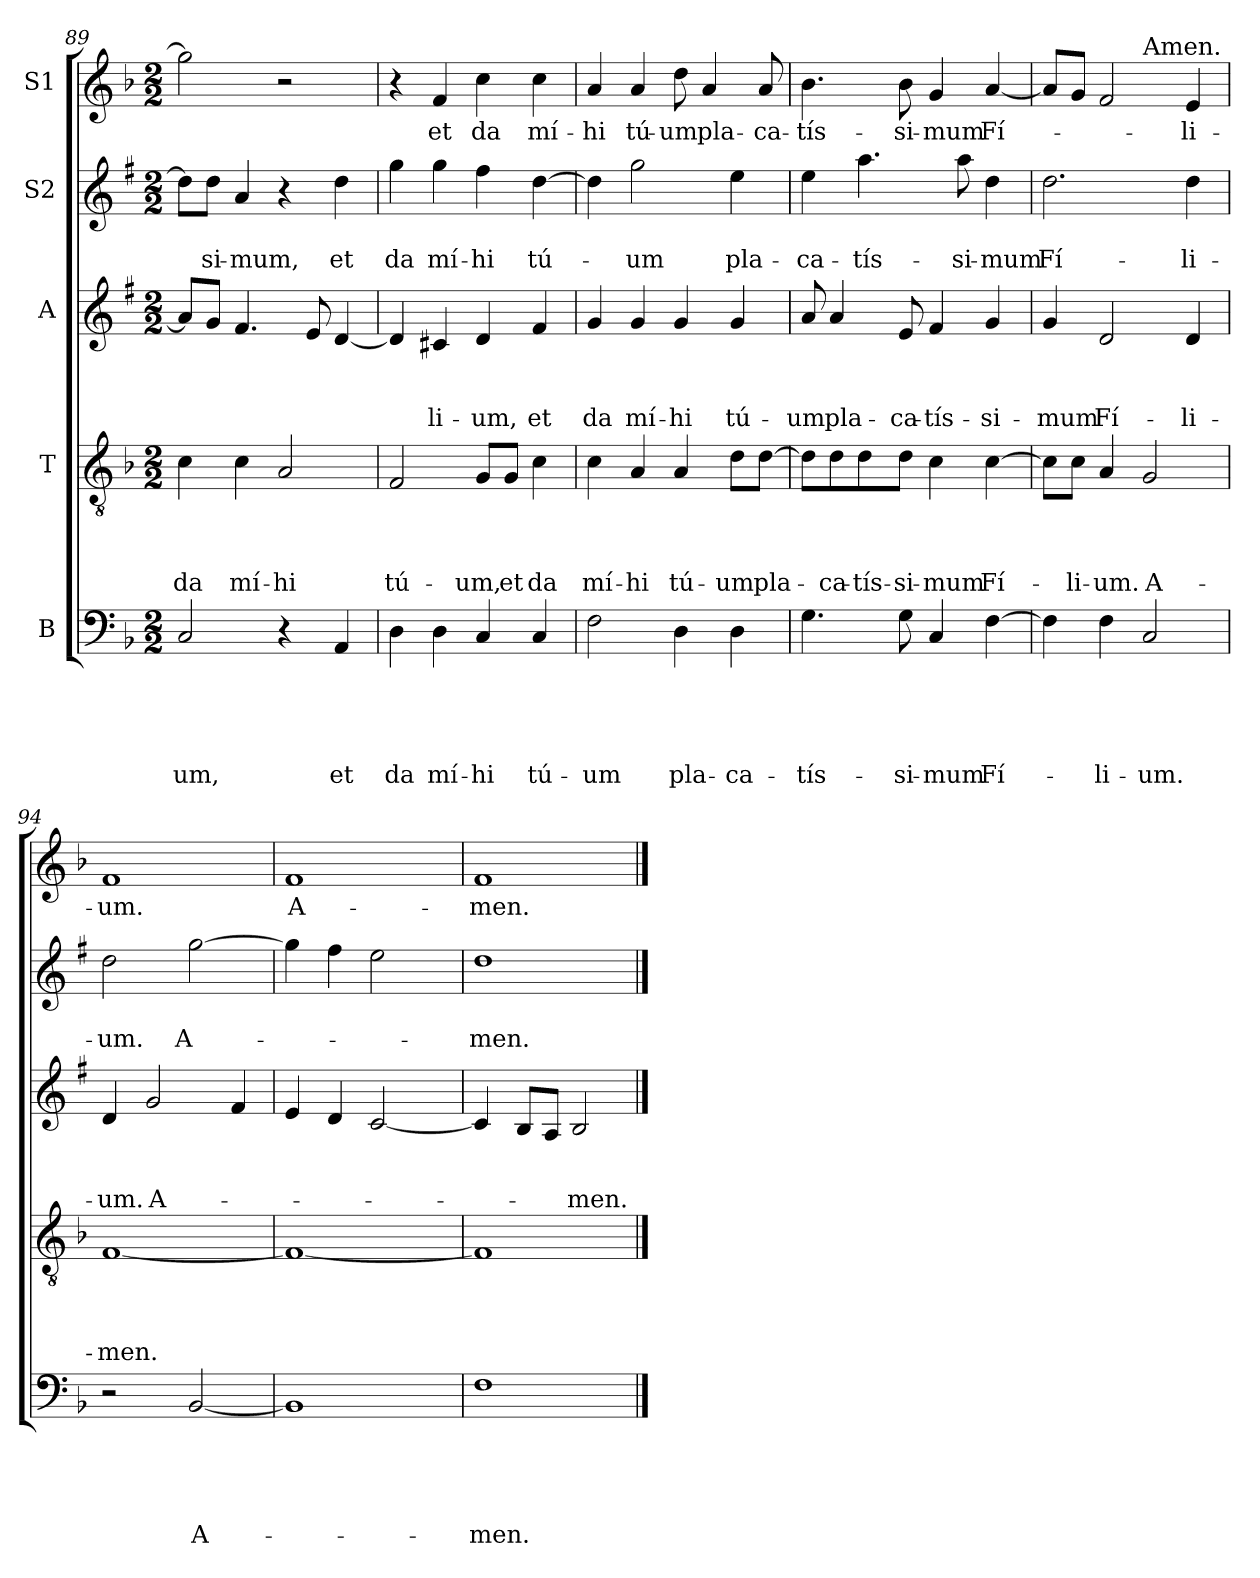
**kern	**text	**text	**text	**text	**text	**kern	**text	**text	**text	**text	**kern	**text	**text	**text	**kern	**text	**text	**kern	**text
*part5	*part5	*part5	*part5	*part5	*part5	*part4	*part4	*part4	*part4	*part4	*part3	*part3	*part3	*part3	*part2	*part2	*part2	*part1	*part1
*staff5	*staff5	*staff5	*staff5	*staff5	*staff5	*staff4	*staff4	*staff4	*staff4	*staff4	*staff3	*staff3	*staff3	*staff3	*staff2	*staff2	*staff2	*staff1	*staff1
*I"B	*	*	*	*	*	*I"T	*	*	*	*	*I"A	*	*	*	*I"S2	*	*	*I"S1	*
*clefF4	*	*	*	*	*	*clefGv2	*	*	*	*	*clefG2	*	*	*	*clefG2	*	*	*clefG2	*
*	*	*	*	*	*	*	*	*	*	*	*ITrd1c2	*	*	*	*ITrd1c2	*	*	*	*
*k[b-]	*	*	*	*	*	*k[b-]	*	*	*	*	*k[b-]	*	*	*	*k[b-]	*	*	*k[b-]	*
*F:	*	*	*	*	*	*F:	*	*	*	*	*F:	*	*	*	*F:	*	*	*F:	*
*M2/2	*	*	*	*	*	*M2/2	*	*	*	*	*M2/2	*	*	*	*M2/2	*	*	*M2/2	*
=89	=89	=89	=89	=89	=89	=89	=89	=89	=89	=89	=89	=89	=89	=89	=89	=89	=89	=89	=89
!	!	!	!	!	!LO:LY:b	!	!	!	!	!LO:LY:b	!	!	!	!	!	!	!	!	!
2C/	.	.	.	.	-um,	4c\	.	.	.	da	8g/L]	.	.	.	8cc\L]	.	.	2gg\]	.
!	!	!	!	!	!	!	!	!	!	!	!	!	!	!	!	!	!LO:LY:b	!	!
.	.	.	.	.	.	.	.	.	.	.	8f/J	.	.	.	8cc\J	.	-si-	.	.
!	!	!	!	!	!	!	!	!	!	!LO:LY:b	!	!	!	!	!	!	!LO:LY:b	!	!
.	.	.	.	.	.	4c\	.	.	.	mí-	4.e/	.	.	.	4g/	.	-mum,	.	.
!	!	!	!	!	!	!	!	!	!	!LO:LY:b	!	!	!	!	!	!	!	!	!
4r	.	.	.	.	.	2A/	.	.	.	-hi	.	.	.	.	4r	.	.	2r	.
.	.	.	.	.	.	.	.	.	.	.	8d/	.	.	.	.	.	.	.	.
!	!	!	!	!	!LO:LY:b	!	!	!	!	!	!	!	!	!	!	!	!LO:LY:b	!	!
4AA/	.	.	.	.	et	.	.	.	.	.	[4c/	.	.	.	4cc\	.	et	.	.
=90	=90	=90	=90	=90	=90	=90	=90	=90	=90	=90	=90	=90	=90	=90	=90	=90	=90	=90	=90
!	!	!	!	!	!LO:LY:b	!	!	!	!	!LO:LY:b	!	!	!	!	!	!	!LO:LY:b	!	!
4D\	.	.	.	.	da	2F/	.	.	.	tú-	4c/]	.	.	.	4ff\	.	da	4r	.
!	!	!	!	!	!LO:LY:b	!	!	!	!	!	!	!	!	!LO:LY:b	!	!	!LO:LY:b	!	!LO:LY:b
4D\	.	.	.	.	mí-	.	.	.	.	.	4B/	.	.	-li-	4ff\	.	mí-	4f/	et
!	!	!	!	!	!LO:LY:b	!	!	!	!	!LO:LY:b	!	!	!	!LO:LY:b	!	!	!LO:LY:b	!	!LO:LY:b
4C/	.	.	.	.	-hi	8G/L	.	.	.	-um,	4c/	.	.	-um,	4ee\	.	-hi	4cc\	da
!	!	!	!	!	!	!	!	!	!	!LO:LY:b	!	!	!	!	!	!	!	!	!
.	.	.	.	.	.	8G/J	.	.	.	et	.	.	.	.	.	.	.	.	.
!	!	!	!	!	!LO:LY:b	!	!	!	!	!LO:LY:b	!	!	!	!LO:LY:b	!	!	!LO:LY:b	!	!LO:LY:b
4C/	.	.	.	.	tú-	4c\	.	.	.	da	4e/	.	.	et	[4cc\	.	tú-	4cc\	mí-
=91	=91	=91	=91	=91	=91	=91	=91	=91	=91	=91	=91	=91	=91	=91	=91	=91	=91	=91	=91
!	!	!	!	!	!LO:LY:b	!	!	!	!	!LO:LY:b	!	!	!	!LO:LY:b	!	!	!	!	!LO:LY:b
2F\	.	.	.	.	-um	4c\	.	.	.	mí-	4f/	.	.	da	4cc\]	.	.	4a/	-hi
!	!	!	!	!	!	!	!	!	!	!LO:LY:b	!	!	!	!LO:LY:b	!	!	!LO:LY:b	!	!LO:LY:b
.	.	.	.	.	.	4A/	.	.	.	-hi	4f/	.	.	mí-	2ff\	.	-um	4a/	tú-
!	!	!	!	!	!LO:LY:b	!	!	!	!	!LO:LY:b	!	!	!	!LO:LY:b	!	!	!	!	!LO:LY:b
4D\	.	.	.	.	pla-	4A/	.	.	.	tú-	4f/	.	.	-hi	.	.	.	8dd\	-um
!	!	!	!	!	!	!	!	!	!	!	!	!	!	!	!	!	!	!	!LO:LY:b
.	.	.	.	.	.	.	.	.	.	.	.	.	.	.	.	.	.	4a/	pla-
!	!	!	!	!	!LO:LY:b	!	!	!	!	!LO:LY:b	!	!	!	!LO:LY:b	!	!	!LO:LY:b	!	!
4D\	.	.	.	.	-ca-	8d\L	.	.	.	-um	4f/	.	.	tú-	4dd\	.	pla-	.	.
!	!	!	!	!	!	!	!	!	!	!LO:LY:b	!	!	!	!	!	!	!	!	!LO:LY:b
.	.	.	.	.	.	[8d\J	.	.	.	pla-	.	.	.	.	.	.	.	8a/	-ca-
!!LO:PB:g=z
=92	=92	=92	=92	=92	=92	=92	=92	=92	=92	=92	=92	=92	=92	=92	=92	=92	=92	=92	=92
!	!	!	!	!	!LO:LY:b	!	!	!	!	!	!	!	!	!LO:LY:b	!	!	!LO:LY:b	!	!LO:LY:b
4.G\	.	.	.	.	-tís-	8d\L]	.	.	.	.	8g/	.	.	-um	4dd\	.	-ca-	4.b-\	-tís-
!	!	!	!	!	!	!	!	!	!	!LO:LY:b	!	!	!	!LO:LY:b	!	!	!	!	!
.	.	.	.	.	.	8d\	.	.	.	-ca-	4g/	.	.	pla-	.	.	.	.	.
!	!	!	!	!	!	!	!	!	!	!LO:LY:b	!	!	!	!	!	!	!LO:LY:b	!	!
.	.	.	.	.	.	8d\	.	.	.	-tís-	.	.	.	.	4.gg\	.	-tís-	.	.
!	!	!	!	!	!LO:LY:b	!	!	!	!	!LO:LY:b	!	!	!	!LO:LY:b	!	!	!	!	!LO:LY:b
8G\	.	.	.	.	-si-	8d\J	.	.	.	-si-	8d/	.	.	-ca-	.	.	.	8b-\	-si-
!	!	!	!	!	!LO:LY:b	!	!	!	!	!LO:LY:b	!	!	!	!LO:LY:b	!	!	!	!	!LO:LY:b
4C/	.	.	.	.	-mum	4c\	.	.	.	-mum	4e/	.	.	-tís-	.	.	.	4g/	-mum
!	!	!	!	!	!	!	!	!	!	!	!	!	!	!	!	!	!LO:LY:b	!	!
.	.	.	.	.	.	.	.	.	.	.	.	.	.	.	8gg\	.	-si-	.	.
!	!	!	!	!	!LO:LY:b	!	!	!	!	!LO:LY:b	!	!	!	!LO:LY:b	!	!	!LO:LY:b	!	!LO:LY:b
[4F\	.	.	.	.	Fí-	[4c\	.	.	.	Fí-	4f/	.	.	-si-	4cc\	.	-mum	[4a/	Fí-
=93	=93	=93	=93	=93	=93	=93	=93	=93	=93	=93	=93	=93	=93	=93	=93	=93	=93	=93	=93
!	!	!	!	!	!	!	!	!	!	!	!	!	!	!LO:LY:b	!	!	!LO:LY:b	!	!
*	*	*	*	*	*	*	*	*	*	*	*	*	*	*	*	*	*	*^	*
4F\]	.	.	.	.	.	8c\L]	.	.	.	.	4f/	.	.	-mum	2.cc\	.	Fí-	8a/L]	2ryy	.
!	!	!	!	!	!	!	!	!	!	!LO:LY:b	!	!	!	!	!	!	!	!	!	!
.	.	.	.	.	.	8c\J	.	.	.	-li-	.	.	.	.	.	.	.	8g/J	.	.
!	!	!	!	!	!LO:LY:b	!	!	!	!	!LO:LY:b	!	!	!	!LO:LY:b	!	!	!	!	!	!
4F\	.	.	.	.	-li-	4A/	.	.	.	-um.	2c/	.	.	Fí-	.	.	.	2f/	.	.
!	!	!	!	!	!	!	!	!	!	!	!	!	!	!	!	!	!	!	!LO:TX:a:t=Amen.	!
!	!	!	!	!	!LO:LY:b	!	!	!	!	!LO:LY:b	!	!	!	!	!	!	!	!	!	!
2C/	.	.	.	.	-um.	2G/	.	.	.	A-	.	.	.	.	.	.	.	.	2ryy	.
!	!	!	!	!	!	!	!	!	!	!	!	!	!	!LO:LY:b	!	!	!LO:LY:b	!	!	!LO:LY:b
.	.	.	.	.	.	.	.	.	.	.	4c/	.	.	-li-	4cc\	.	-li-	4e/	.	-li-
=94	=94	=94	=94	=94	=94	=94	=94	=94	=94	=94	=94	=94	=94	=94	=94	=94	=94	=94	=94	=94
!	!	!	!	!	!	!	!	!	!	!LO:LY:b	!	!	!	!LO:LY:b	!	!	!LO:LY:b	!	!	!LO:LY:b
*	*	*	*	*	*	*	*	*	*	*	*	*	*	*	*	*	*	*v	*v	*
2r	.	.	.	.	.	[1F	.	.	.	-men.	4c/	.	.	-um.	2cc\	.	-um.	1f	-um.
!	!	!	!	!	!	!	!	!	!	!	!	!	!	!LO:LY:b	!	!	!	!	!
.	.	.	.	.	.	.	.	.	.	.	2f/	.	.	A-	.	.	.	.	.
!	!	!	!	!	!LO:LY:b	!	!	!	!	!	!	!	!	!	!	!	!LO:LY:b	!	!
[2BB-/	.	.	.	.	A-	.	.	.	.	.	.	.	.	.	[2ff\	.	A-	.	.
.	.	.	.	.	.	.	.	.	.	.	4e/	.	.	.	.	.	.	.	.
=95	=95	=95	=95	=95	=95	=95	=95	=95	=95	=95	=95	=95	=95	=95	=95	=95	=95	=95	=95
!	!	!	!	!	!	!	!	!	!	!	!	!	!	!	!	!	!	!	!LO:LY:b
1BB-]	.	.	.	.	.	1F_	.	.	.	.	4d/	.	.	.	4ff\]	.	.	1f	A-
.	.	.	.	.	.	.	.	.	.	.	4c/	.	.	.	4ee\	.	.	.	.
.	.	.	.	.	.	.	.	.	.	.	[2B-/	.	.	.	2dd\	.	.	.	.
=96	=96	=96	=96	=96	=96	=96	=96	=96	=96	=96	=96	=96	=96	=96	=96	=96	=96	=96	=96
!	!	!	!	!	!LO:LY:b	!	!	!	!	!	!	!	!	!	!	!	!LO:LY:b	!	!LO:LY:b
1F	.	.	.	.	-men.	1F]	.	.	.	.	4B-/]	.	.	.	1cc	.	-men.	1f	-men.
.	.	.	.	.	.	.	.	.	.	.	8A/L	.	.	.	.	.	.	.	.
.	.	.	.	.	.	.	.	.	.	.	8G/J	.	.	.	.	.	.	.	.
!	!	!	!	!	!	!	!	!	!	!	!	!	!	!LO:LY:b	!	!	!	!	!
.	.	.	.	.	.	.	.	.	.	.	2A/	.	.	-men.	.	.	.	.	.
==	==	==	==	==	==	==	==	==	==	==	==	==	==	==	==	==	==	==	==
*-	*-	*-	*-	*-	*-	*-	*-	*-	*-	*-	*-	*-	*-	*-	*-	*-	*-	*-	*-
